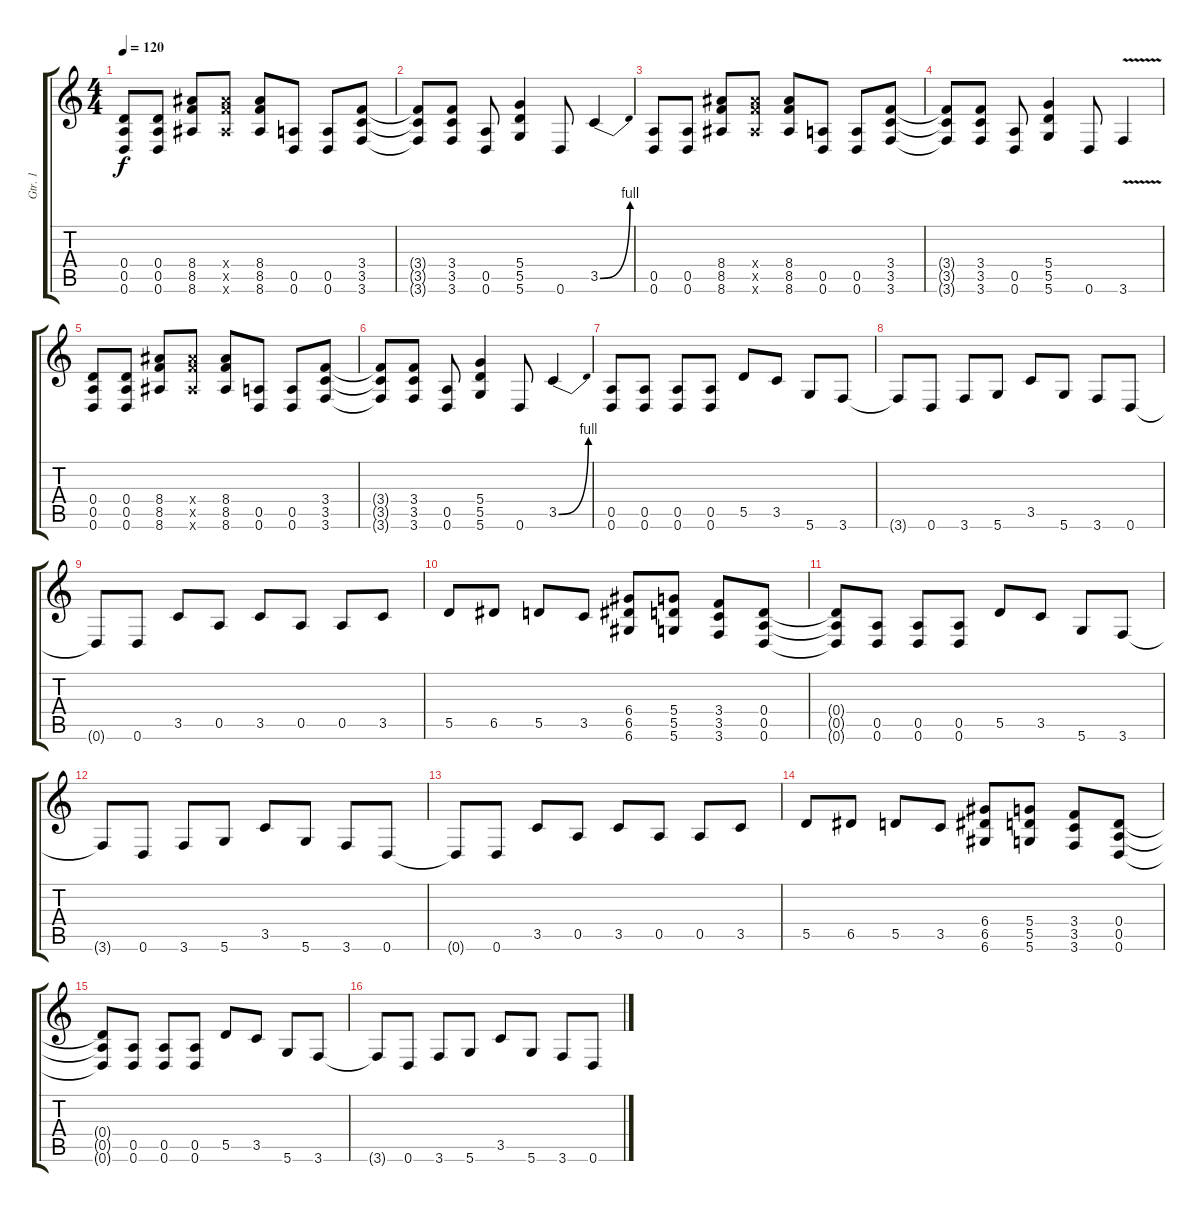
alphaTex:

\track ("Gtr. 1" "Gtr. 1") {instrument overdrivenguitar}
\staff {score tabs}
\tuning (E4 B3 G3 D3 A2 D2) {hide}
\ts (4 4)
\tempo 120
\clef g2
\ks c
(0.4 0.5 0.6).8{dy f} (0.4 0.5 0.6).8 (8.4 8.5 8.6).8 (8.4{x} 8.5{x} 8.6{x}).8 (8.4 8.5 8.6).8 (0.5 0.6).8 (0.5 0.6).8 (3.4 3.5 3.6).8 |
(3.4{t} 3.5{t} 3.6{t}).8 (3.4 3.5 3.6).8 (0.5 0.6).8 (5.4 5.5 5.6).4 0.6.8 3.5{be (bend 0 0 60 4)}.4 |
(0.5 0.6).8 (0.5 0.6).8 (8.4 8.5 8.6).8 (8.4{x} 8.5{x} 8.6{x}).8 (8.4 8.5 8.6).8 (0.5 0.6).8 (0.5 0.6).8 (3.4 3.5 3.6).8 |
(3.4{t} 3.5{t} 3.6{t}).8 (3.4 3.5 3.6).8 (0.5 0.6).8 (5.4 5.5 5.6).4 0.6.8 3.6{v}.4 |
(0.4 0.5 0.6).8 (0.4 0.5 0.6).8 (8.4 8.5 8.6).8 (8.4{x} 8.5{x} 8.6{x}).8 (8.4 8.5 8.6).8 (0.5 0.6).8 (0.5 0.6).8 (3.4 3.5 3.6).8 |
(3.4{t} 3.5{t} 3.6{t}).8 (3.4 3.5 3.6).8 (0.5 0.6).8 (5.4 5.5 5.6).4 0.6.8 3.5{be (bend 0 0 60 4)}.4 |
(0.5 0.6).8 (0.5 0.6).8 (0.5 0.6).8 (0.5 0.6).8 5.5.8 3.5.8 5.6.8 3.6.8 |
3.6{t}.8 0.6.8 3.6.8 5.6.8 3.5.8 5.6.8 3.6.8 0.6.8 |
0.6{t}.8 0.6.8 3.5.8 0.5.8 3.5.8 0.5.8 0.5.8 3.5.8 |
5.5.8 6.5.8 5.5.8 3.5.8 (6.4 6.5 6.6).8 (5.4 5.5 5.6).8 (3.4 3.5 3.6).8 (0.4 0.5 0.6).8 |
(0.4{t} 0.5{t} 0.6{t}).8 (0.5 0.6).8 (0.5 0.6).8 (0.5 0.6).8 5.5.8 3.5.8 5.6.8 3.6.8 |
3.6{t}.8 0.6.8 3.6.8 5.6.8 3.5.8 5.6.8 3.6.8 0.6.8 |
0.6{t}.8 0.6.8 3.5.8 0.5.8 3.5.8 0.5.8 0.5.8 3.5.8 |
5.5.8 6.5.8 5.5.8 3.5.8 (6.4 6.5 6.6).8 (5.4 5.5 5.6).8 (3.4 3.5 3.6).8 (0.4 0.5 0.6).8 |
(0.4{t} 0.5{t} 0.6{t}).8 (0.5 0.6).8 (0.5 0.6).8 (0.5 0.6).8 5.5.8 3.5.8 5.6.8 3.6.8 |
3.6{t}.8 0.6.8 3.6.8 5.6.8 3.5.8 5.6.8 3.6.8 0.6.8
